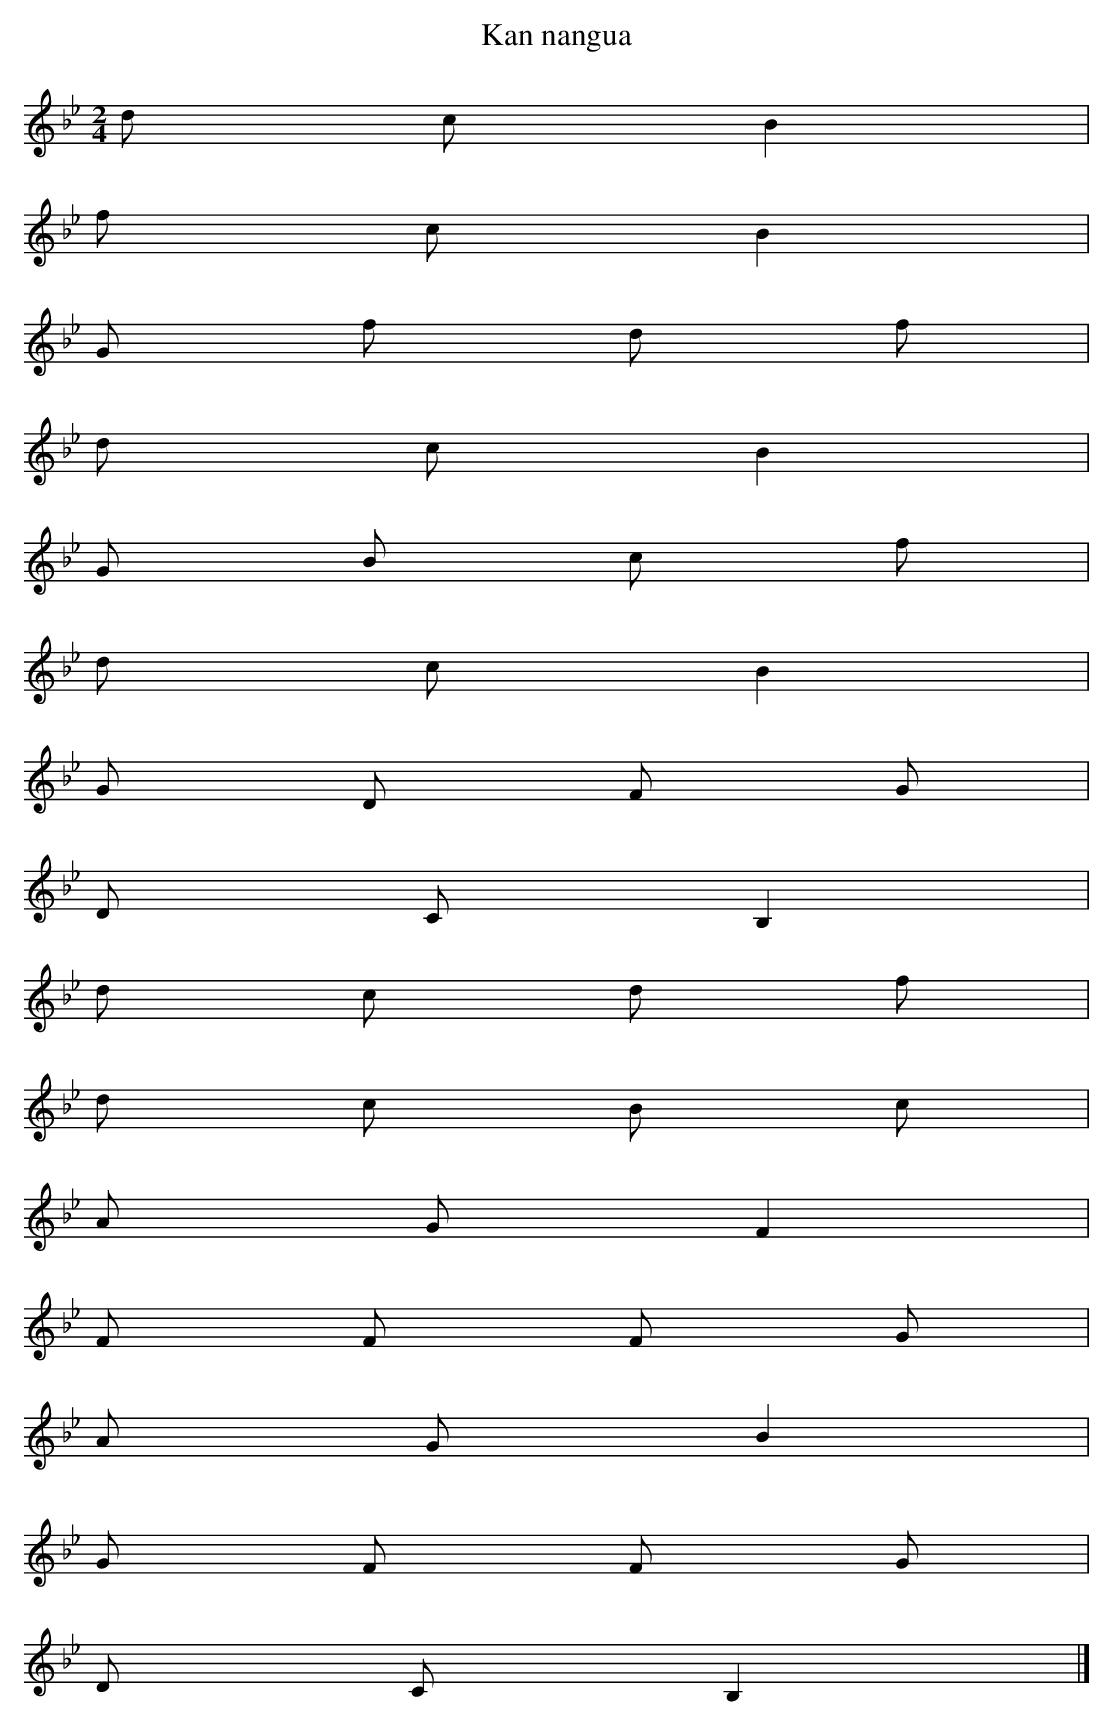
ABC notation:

X:1
T: Kan nangua
L: 1/8
M: 2/4
K: Bb
d cB2 [I:setbarnb 1]|
f cB2 |
G f d f |
d cB2 |
G B c f |
d cB2 |
G D F G |
D CB,2 |
d c d f |
d c B c |
A GF2 |
F F F G |
A GB2 |
G F F G |
D CB,2 |]
